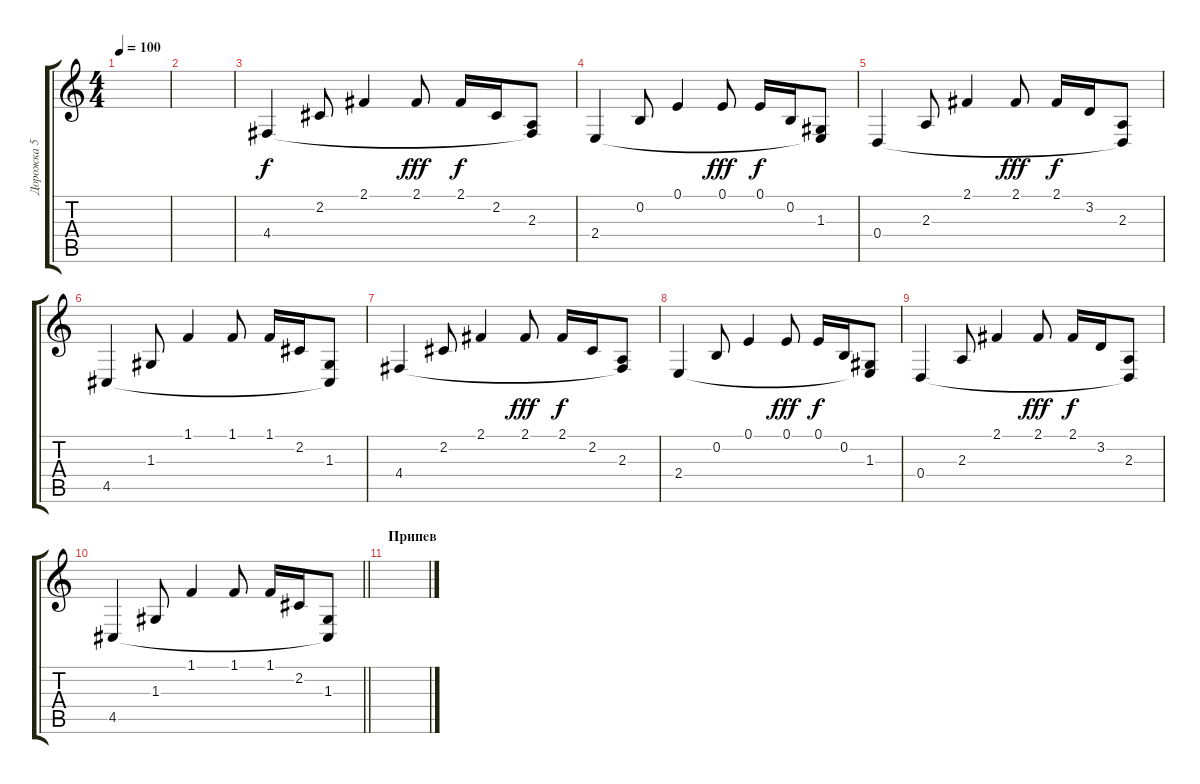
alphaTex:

\track ("Дорожка 5" "Дорожка 5") {instrument acousticgrandpiano}
\staff {score tabs}
\tuning (E4 B3 G3 D3 A2 E2) {hide}
\ts (4 4)
\tempo 100
\clef g2
\ks c
|
|
4.4.4{volume 11} 2.2.8 2.1.4 2.1.8{dy fff} 2.1.16{dy f} 2.2.16 (2.3 4.4{t}).8 |
2.4.4 0.2.8 0.1.4 0.1.8{dy fff} 0.1.16{dy f} 0.2.16 (1.3 2.4{t}).8 |
0.4.4 2.3.8 2.1.4 2.1.8{dy fff} 2.1.16{dy f} 3.2.16 (2.3 0.4{t}).8 |
4.5.4 1.3.8 1.1.4 1.1.8 1.1.16 2.2.16 (1.3 4.5{t}).8 |
4.4.4 2.2.8 2.1.4 2.1.8{dy fff} 2.1.16{dy f} 2.2.16 (2.3 4.4{t}).8 |
2.4.4 0.2.8 0.1.4 0.1.8{dy fff} 0.1.16{dy f} 0.2.16 (1.3 2.4{t}).8 |
0.4.4 2.3.8 2.1.4 2.1.8{dy fff} 2.1.16{dy f} 3.2.16 (2.3 0.4{t}).8 |
\barLineRight lightlight
4.5.4 1.3.8 1.1.4 1.1.8 1.1.16 2.2.16 (1.3 4.5{t}).8 |
\section ("" "Припев")
